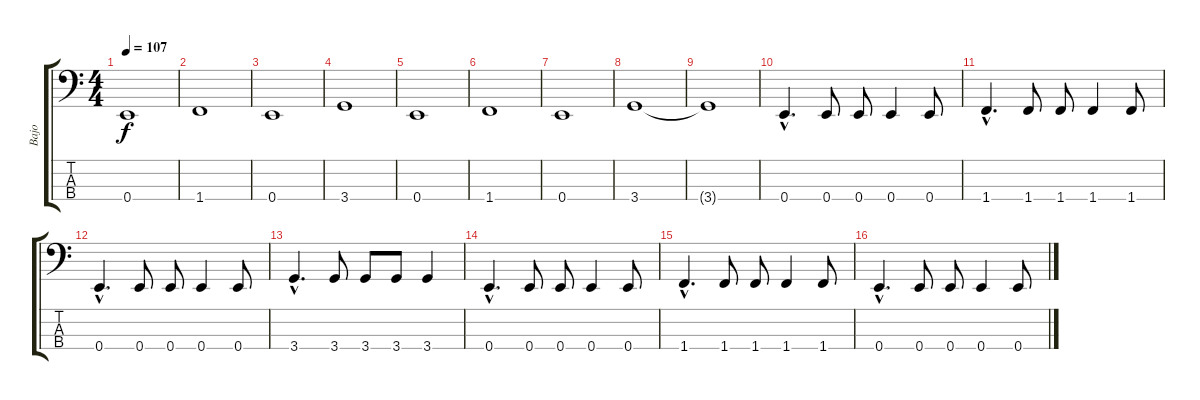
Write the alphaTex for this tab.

\track ("Bajo" "Bajo") {instrument electricbasspick}
\staff {score tabs}
\tuning (G2 D2 A1 E1) {hide}
\ts (4 4)
\tempo 107
\clef f4
\ks c
0.4.1{dy f} |
1.4.1 |
0.4.1 |
3.4.1 |
0.4.1 |
1.4.1 |
0.4.1 |
3.4.1 |
3.4{t}.1 |
0.4{hac}.4{d} 0.4.8 0.4.8 0.4.4 0.4.8 |
1.4{hac}.4{d} 1.4.8 1.4.8 1.4.4 1.4.8 |
0.4{hac}.4{d} 0.4.8 0.4.8 0.4.4 0.4.8 |
3.4{hac}.4{d} 3.4.8 3.4.8 3.4.8 3.4.4 |
0.4{hac}.4{d} 0.4.8 0.4.8 0.4.4 0.4.8 |
1.4{hac}.4{d} 1.4.8 1.4.8 1.4.4 1.4.8 |
0.4{hac}.4{d} 0.4.8 0.4.8 0.4.4 0.4.8
